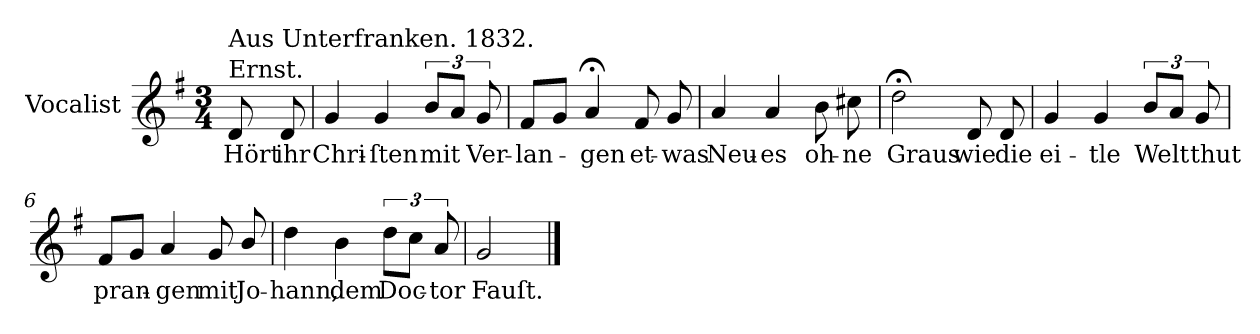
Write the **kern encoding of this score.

**kern	**text
*part1	*part1
*staff1	*staff1
*I"Vocalist	*
*k[f#]	*
*G:	*
*M3/4	*
=	=
!LO:TX:a:t=Ernst.	!
!LO:TX:a:t=Aus Unterfranken. 1832.	!
8d	Hört
8d	ihr
=1	=1
4g	Chri-
4g	-ſten
12bL	mit
12aJ	.
12g	Ver-
=2	=2
8f#L	-lan-
8gJ	.
4a;<	-gen
8f#	et-
8g	-was
=3	=3
4a	Neu-
4a	-es
8b	oh-
8cc#X	-ne
=4	=4
2dd;<	Graus
8d	wie
8d	die
=5	=5
4g	ei-
4g	-tle
12bL	Welt
12aJ	.
12g	thut
=6	=6
8f#L	pran-
8gJ	.
4a	-gen
8g	mit
8b/	Jo-
=7	=7
4dd	-hann,
4b	dem
12ddL	Doc-
12ccJ	.
12a	-tor
=8	=8
2g	Fauſt.
==	==
*-	*-
